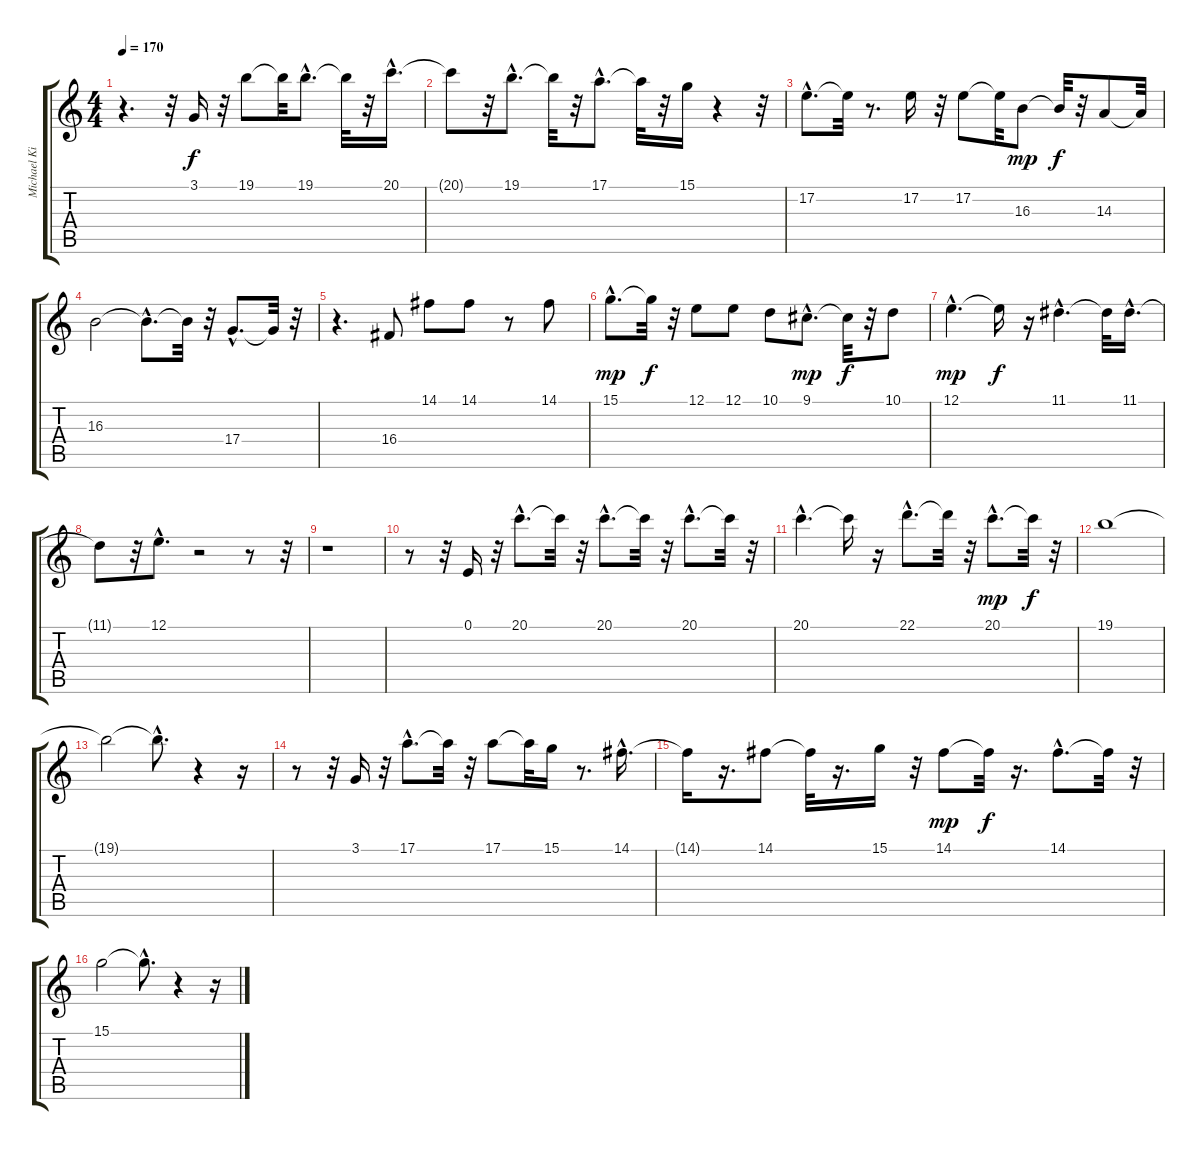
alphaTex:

\track ("Michael Kiske" "Michael Ki") {instrument fx5brightness}
\staff {score tabs}
\tuning (E4 B3 G3 D3 A2 E2) {hide}
\ts (4 4)
\tempo 170
\clef g2
\ks c
r.4{d dy f} r.32 3.1.16 r.32 19.1.8 19.1{t}.32 19.1{hac}.8{d} 19.1{t}.32 r.32 20.1{hac}.16{d} |
20.1{t}.8 r.32 19.1{hac}.8{d} 19.1{t}.32 r.32 17.1{hac}.8{d} 17.1{t}.32 r.32 15.1.16 r.4 r.32 |
17.2{hac}.8{d} 17.2{t}.32 r.8{d} 17.2.16 r.32 17.2.8 17.2{t}.32 16.3.8{dy mp} 16.3{t}.32{dy f} r.32 14.3.8 14.3{t}.32 |
16.3.2 16.3{hac t}.8{d} 16.3{t}.32 r.32 17.4{hac}.8{d} 17.4{t}.32 r.32 |
r.4{d} 16.4.8 14.1.8 14.1.8 r.8 14.1.8 |
15.1{hac}.8{d dy mp} 15.1{t}.32{dy f} r.32 12.1.8 12.1.8 10.1.8 9.1{hac}.8{d dy mp} 9.1{t}.32{dy f} r.32 10.1.8 |
12.1{hac}.4{d dy mp} 12.1{t}.16{dy f} r.16 11.1{hac}.4{d} 11.1{t}.32 11.1{hac}.16{d} |
11.1{t}.8 r.32 12.1{hac}.8{d} r.2 r.8 r.32 |
r.1 |
r.8 r.32 0.1.16 r.32 20.1{hac}.8{d} 20.1{t}.32 r.32 20.1{hac}.8{d} 20.1{t}.32 r.32 20.1{hac}.8{d} 20.1{t}.32 r.32 |
20.1{hac}.4{d} 20.1{t}.16 r.16 22.1{hac}.8{d} 22.1{t}.32 r.32 20.1{hac}.8{d dy mp} 20.1{t}.32{dy f} r.32 |
19.1.1 |
19.1{t}.2 19.1{hac t}.8{d} r.4 r.16 |
r.8 r.32 3.1.16 r.32 17.1{hac}.8{d} 17.1{t}.32 r.32 17.1.8 17.1{t}.32 15.1.16 r.8{d} 14.1{hac}.16{d} |
14.1{t}.16 r.16{d} 14.1.8 14.1{t}.32 r.16{d} 15.1.16 r.32 14.1.8{dy mp} 14.1{t}.32{dy f} r.16{d} 14.1{hac}.8{d} 14.1{t}.32 r.32 |
15.1.2 15.1{hac t}.8{d} r.4 r.16
